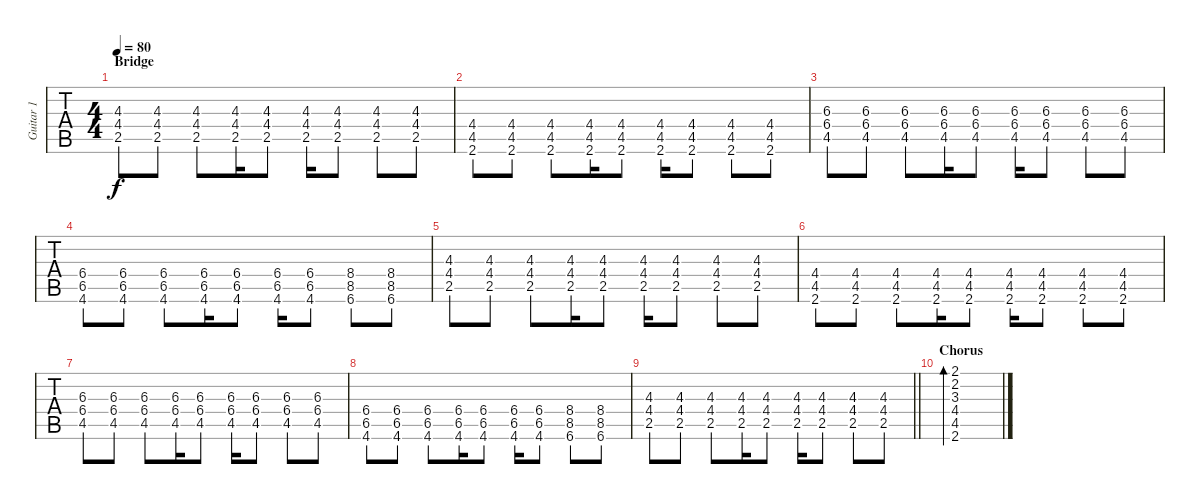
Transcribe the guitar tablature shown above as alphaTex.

\track ("Guitar 1" "Guitar 1") {instrument acousticguitarnylon}
\staff {tabs}
\tuning (E4 B3 G3 D3 A2 E2) {hide}
\ts (4 4)
\section ("" "Bridge")
\tempo 80
\clef g2
\ks c
(4.3 4.4 2.5).8{dy f} (4.3 4.4 2.5).8 (4.3 4.4 2.5).8 (4.3 4.4 2.5).16 (4.3 4.4 2.5).8 (4.3 4.4 2.5).16 (4.3 4.4 2.5).8 (4.3 4.4 2.5).8 (4.3 4.4 2.5).8 |
(4.4 4.5 2.6).8 (4.4 4.5 2.6).8 (4.4 4.5 2.6).8 (4.4 4.5 2.6).16 (4.4 4.5 2.6).8 (4.4 4.5 2.6).16 (4.4 4.5 2.6).8 (4.4 4.5 2.6).8 (4.4 4.5 2.6).8 |
(6.3 6.4 4.5).8 (6.3 6.4 4.5).8 (6.3 6.4 4.5).8 (6.3 6.4 4.5).16 (6.3 6.4 4.5).8 (6.3 6.4 4.5).16 (6.3 6.4 4.5).8 (6.3 6.4 4.5).8 (6.3 6.4 4.5).8 |
(6.4 6.5 4.6).8 (6.4 6.5 4.6).8 (6.4 6.5 4.6).8 (6.4 6.5 4.6).16 (6.4 6.5 4.6).8 (6.4 6.5 4.6).16 (6.4 6.5 4.6).8 (8.4 8.5 6.6).8 (8.4 8.5 6.6).8 |
(4.3 4.4 2.5).8 (4.3 4.4 2.5).8 (4.3 4.4 2.5).8 (4.3 4.4 2.5).16 (4.3 4.4 2.5).8 (4.3 4.4 2.5).16 (4.3 4.4 2.5).8 (4.3 4.4 2.5).8 (4.3 4.4 2.5).8 |
(4.4 4.5 2.6).8 (4.4 4.5 2.6).8 (4.4 4.5 2.6).8 (4.4 4.5 2.6).16 (4.4 4.5 2.6).8 (4.4 4.5 2.6).16 (4.4 4.5 2.6).8 (4.4 4.5 2.6).8 (4.4 4.5 2.6).8 |
(6.3 6.4 4.5).8 (6.3 6.4 4.5).8 (6.3 6.4 4.5).8 (6.3 6.4 4.5).16 (6.3 6.4 4.5).8 (6.3 6.4 4.5).16 (6.3 6.4 4.5).8 (6.3 6.4 4.5).8 (6.3 6.4 4.5).8 |
(6.4 6.5 4.6).8 (6.4 6.5 4.6).8 (6.4 6.5 4.6).8 (6.4 6.5 4.6).16 (6.4 6.5 4.6).8 (6.4 6.5 4.6).16 (6.4 6.5 4.6).8 (8.4 8.5 6.6).8 (8.4 8.5 6.6).8 |
\barLineRight lightlight
(4.3 4.4 2.5).8 (4.3 4.4 2.5).8 (4.3 4.4 2.5).8 (4.3 4.4 2.5).16 (4.3 4.4 2.5).8 (4.3 4.4 2.5).16 (4.3 4.4 2.5).8 (4.3 4.4 2.5).8 (4.3 4.4 2.5).8 |
\section ("" "Chorus")
(2.1 2.2 3.3 4.4 4.5 2.6).1{bd 60}
